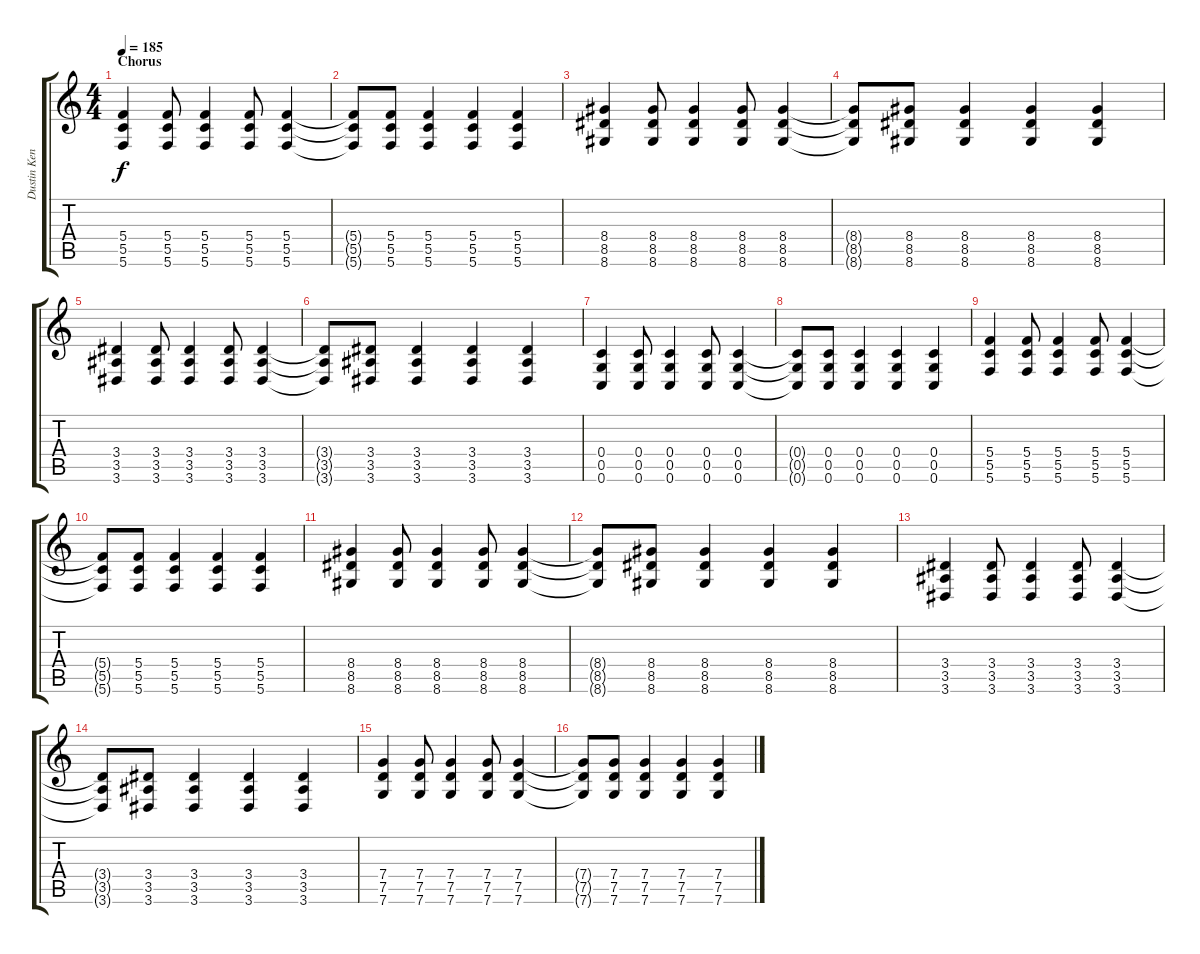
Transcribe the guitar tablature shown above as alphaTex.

\track ("Dustin Kensrue (Guitar)" "Dustin Ken") {instrument overdrivenguitar}
\staff {score tabs}
\tuning (D4 A3 F3 C3 G2 C2) {hide}
\ts (4 4)
\section ("" "Chorus")
\tempo 185
\clef g2
\ks c
(5.4 5.5 5.6).4{dy f balance 8} (5.4 5.5 5.6).8 (5.4 5.5 5.6).4 (5.4 5.5 5.6).8 (5.4 5.5 5.6).4 |
(5.4{t} 5.5{t} 5.6{t}).8 (5.4 5.5 5.6).8 (5.4 5.5 5.6).4 (5.4 5.5 5.6).4 (5.4 5.5 5.6).4 |
(8.4 8.5 8.6).4 (8.4 8.5 8.6).8 (8.4 8.5 8.6).4 (8.4 8.5 8.6).8 (8.4 8.5 8.6).4 |
(8.4{t} 8.5{t} 8.6{t}).8 (8.4 8.5 8.6).8 (8.4 8.5 8.6).4 (8.4 8.5 8.6).4 (8.4 8.5 8.6).4 |
(3.4 3.5 3.6).4 (3.4 3.5 3.6).8 (3.4 3.5 3.6).4 (3.4 3.5 3.6).8 (3.4 3.5 3.6).4 |
(3.4{t} 3.5{t} 3.6{t}).8 (3.4 3.5 3.6).8 (3.4 3.5 3.6).4 (3.4 3.5 3.6).4 (3.4 3.5 3.6).4 |
(0.4 0.5 0.6).4 (0.4 0.5 0.6).8 (0.4 0.5 0.6).4 (0.4 0.5 0.6).8 (0.4 0.5 0.6).4 |
(0.4{t} 0.5{t} 0.6{t}).8 (0.4 0.5 0.6).8 (0.4 0.5 0.6).4 (0.4 0.5 0.6).4 (0.4 0.5 0.6).4 |
(5.4 5.5 5.6).4 (5.4 5.5 5.6).8 (5.4 5.5 5.6).4 (5.4 5.5 5.6).8 (5.4 5.5 5.6).4 |
(5.4{t} 5.5{t} 5.6{t}).8 (5.4 5.5 5.6).8 (5.4 5.5 5.6).4 (5.4 5.5 5.6).4 (5.4 5.5 5.6).4 |
(8.4 8.5 8.6).4 (8.4 8.5 8.6).8 (8.4 8.5 8.6).4 (8.4 8.5 8.6).8 (8.4 8.5 8.6).4 |
(8.4{t} 8.5{t} 8.6{t}).8 (8.4 8.5 8.6).8 (8.4 8.5 8.6).4 (8.4 8.5 8.6).4 (8.4 8.5 8.6).4 |
(3.4 3.5 3.6).4 (3.4 3.5 3.6).8 (3.4 3.5 3.6).4 (3.4 3.5 3.6).8 (3.4 3.5 3.6).4 |
(3.4{t} 3.5{t} 3.6{t}).8 (3.4 3.5 3.6).8 (3.4 3.5 3.6).4 (3.4 3.5 3.6).4 (3.4 3.5 3.6).4 |
(7.4 7.5 7.6).4 (7.4 7.5 7.6).8 (7.4 7.5 7.6).4 (7.4 7.5 7.6).8 (7.4 7.5 7.6).4 |
(7.4{t} 7.5{t} 7.6{t}).8 (7.4 7.5 7.6).8 (7.4 7.5 7.6).4 (7.4 7.5 7.6).4 (7.4 7.5 7.6).4
